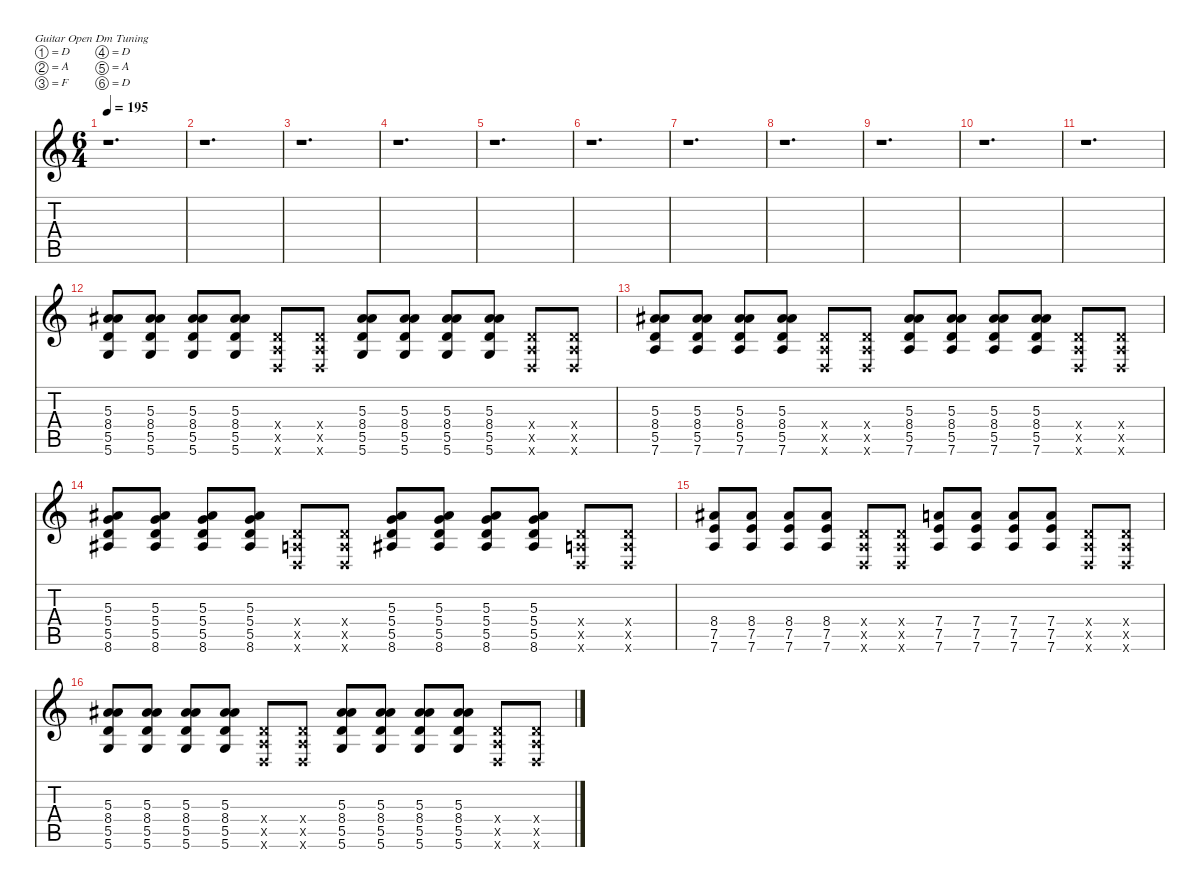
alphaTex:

\defaultSystemsLayout 4
\hideDynamics
\bracketExtendMode nobrackets
\singleTrackTrackNamePolicy hidden
\multiTrackTrackNamePolicy hidden
\firstSystemTrackNameMode fullname
\firstSystemTrackNameOrientation horizontal
\otherSystemsTrackNameOrientation horizontal
\track ("Leading" "dist.guit.") {defaultSystemsLayout 4 instrument distortionguitar}
\staff {score tabs}
\tuning (D4 A3 F3 D3 A2 D2)
\ts (6 4)
\tempo 195
\clef g2
\ks c
r.1{d dy f beam Down} |
r.1{d beam Down} |
r.1{d beam Down} |
r.1{d beam Down} |
r.1{d beam Down} |
r.1{d beam Down} |
r.1{d beam Down} |
r.1{d beam Down} |
r.1{d beam Down} |
r.1{d beam Down} |
r.1{d beam Down} |
(5.3{acc #} 8.4{acc #} 5.5 5.6).8{beam Up} (5.3{acc #} 8.4{acc #} 5.5 5.6).8{beam Up} (5.3{acc #} 8.4{acc #} 5.5 5.6).8{beam Up} (5.3{acc #} 8.4{acc #} 5.5 5.6).8{beam Up} (0.4{x} 0.5{x} 0.6{x}).8{beam Up} (0.4{x} 0.5{x} 0.6{x}).8{beam Up} (5.3{acc #} 8.4{acc #} 5.5 5.6).8{beam Up} (5.3{acc #} 8.4{acc #} 5.5 5.6).8{beam Up} (5.3{acc #} 8.4{acc #} 5.5 5.6).8{beam Up} (5.3{acc #} 8.4{acc #} 5.5 5.6).8{beam Up} (0.4{x} 0.5{x} 0.6{x}).8{beam Up} (0.4{x} 0.5{x} 0.6{x}).8{beam Up} |
(5.3{acc #} 8.4{acc #} 5.5 7.6).8{beam Up} (5.3{acc #} 8.4{acc #} 5.5 7.6).8{beam Up} (5.3{acc #} 8.4{acc #} 5.5 7.6).8{beam Up} (5.3{acc #} 8.4{acc #} 5.5 7.6).8{beam Up} (0.4{x} 0.5{x} 0.6{x}).8{beam Up} (0.4{x} 0.5{x} 0.6{x}).8{beam Up} (5.3{acc #} 8.4{acc #} 5.5 7.6).8{beam Up} (5.3{acc #} 8.4{acc #} 5.5 7.6).8{beam Up} (5.3{acc #} 8.4{acc #} 5.5 7.6).8{beam Up} (5.3{acc #} 8.4{acc #} 5.5 7.6).8{beam Up} (0.4{x} 0.5{x} 0.6{x}).8{beam Up} (0.4{x} 0.5{x} 0.6{x}).8{beam Up} |
(5.3{acc #} 5.4 5.5 8.6{acc #}).8{beam Up} (5.3{acc #} 5.4 5.5 8.6{acc #}).8{beam Up} (5.3{acc #} 5.4 5.5 8.6{acc #}).8{beam Up} (5.3{acc #} 5.4 5.5 8.6{acc #}).8{beam Up} (0.4{x} 0.5{x} 0.6{x}).8{beam Up} (0.4{x} 0.5{x} 0.6{x}).8{beam Up} (5.3{acc #} 5.4 5.5 8.6{acc #}).8{beam Up} (5.3{acc #} 5.4 5.5 8.6{acc #}).8{beam Up} (5.3{acc #} 5.4 5.5 8.6{acc #}).8{beam Up} (5.3{acc #} 5.4 5.5 8.6{acc #}).8{beam Up} (0.4{x} 0.5{x} 0.6{x}).8{beam Up} (0.4{x} 0.5{x} 0.6{x}).8{beam Up} |
(8.4{acc #} 7.5 7.6).8{beam Up} (8.4{acc #} 7.5 7.6).8{beam Up} (8.4{acc #} 7.5 7.6).8{beam Up} (8.4{acc #} 7.5 7.6).8{beam Up} (0.4{x} 0.5{x} 0.6{x}).8{beam Up} (0.4{x} 0.5{x} 0.6{x}).8{beam Up} (7.4 7.5 7.6).8{beam Up} (7.4 7.5 7.6).8{beam Up} (7.4 7.5 7.6).8{beam Up} (7.4 7.5 7.6).8{beam Up} (0.4{x} 0.5{x} 0.6{x}).8{beam Up} (0.4{x} 0.5{x} 0.6{x}).8{beam Up} |
(5.3{acc #} 8.4{acc #} 5.5 5.6).8{beam Up} (5.3{acc #} 8.4{acc #} 5.5 5.6).8{beam Up} (5.3{acc #} 8.4{acc #} 5.5 5.6).8{beam Up} (5.3{acc #} 8.4{acc #} 5.5 5.6).8{beam Up} (0.4{x} 0.5{x} 0.6{x}).8{beam Up} (0.4{x} 0.5{x} 0.6{x}).8{beam Up} (5.3{acc #} 8.4{acc #} 5.5 5.6).8{beam Up} (5.3{acc #} 8.4{acc #} 5.5 5.6).8{beam Up} (5.3{acc #} 8.4{acc #} 5.5 5.6).8{beam Up} (5.3{acc #} 8.4{acc #} 5.5 5.6).8{beam Up} (0.4{x} 0.5{x} 0.6{x}).8{beam Up} (0.4{x} 0.5{x} 0.6{x}).8{beam Up}
